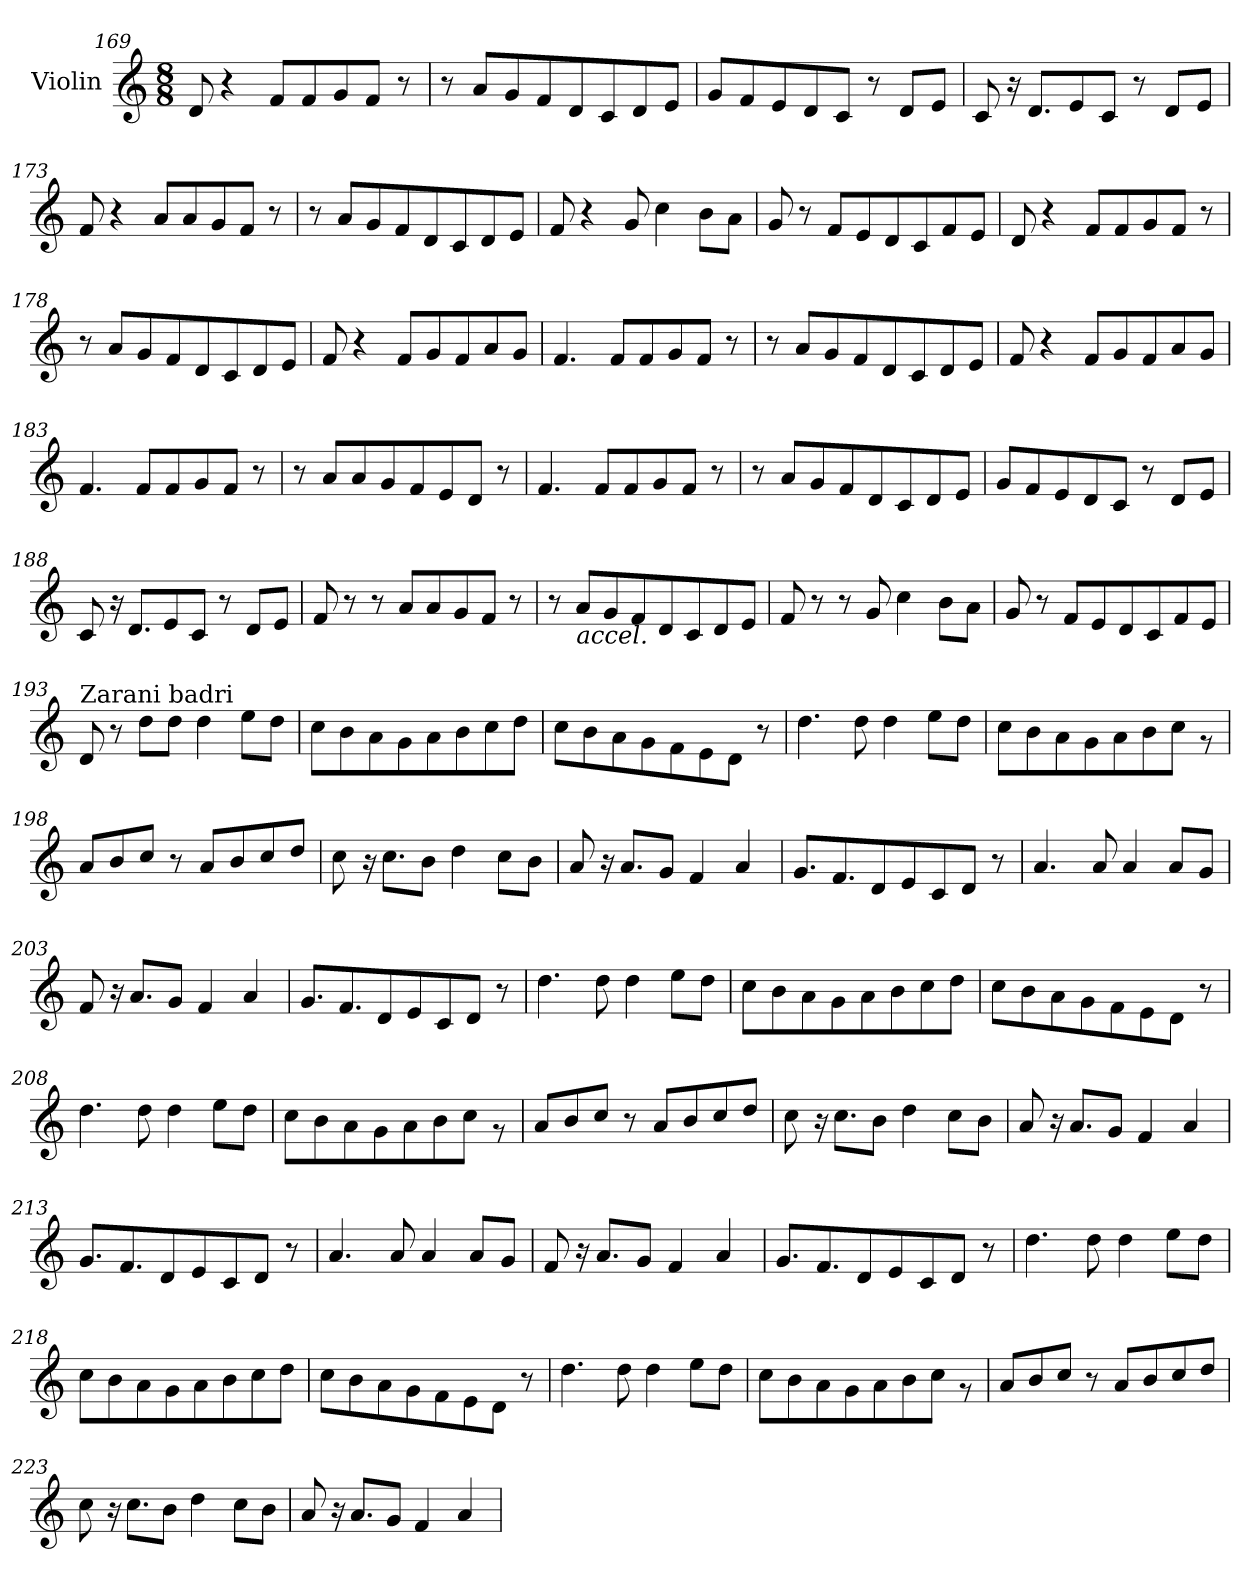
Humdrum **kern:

**kern
*part1
*staff1
*I"Violin
*clefG2
*k[]
*M8/8
=169
8d/
4r
8f/L
8f/
8g/
8f/J
8r
=170
8r
8a/L
8g/
8f/
8d/
8c/
8d/
8e/J
=171
8g/L
8f/
8e/
8d/
8c/J
8r
8d/L
8e/J
!!LO:LB:g=z
=172
8c/
16r
8.d/L
8e/
8c/J
8r
8d/L
8e/J
=173
8f/
4r
8a/L
8a/
8g/
8f/J
8r
=174
8r
8a/L
8g/
8f/
8d/
8c/
8d/
8e/J
=175
8f/
4r
8g/
4cc\
8b\L
8a\J
!!LO:LB:g=z
=176
8g/
8r
8f/L
8e/
8d/
8c/
8f/
8e/J
=177
8d/
4r
8f/L
8f/
8g/
8f/J
8r
=178
8r
8a/L
8g/
8f/
8d/
8c/
8d/
8e/J
=179
8f/
4r
8f/L
8g/
8f/
8a/
8g/J
!!LO:LB:g=z
=180
4.f/
8f/L
8f/
8g/
8f/J
8r
=181
8r
8a/L
8g/
8f/
8d/
8c/
8d/
8e/J
=182
8f/
4r
8f/L
8g/
8f/
8a/
8g/J
=183
4.f/
8f/L
8f/
8g/
8f/J
8r
!!LO:LB:g=z
=184
8r
8a/L
8a/
8g/
8f/
8e/
8d/J
8r
=185
4.f/
8f/L
8f/
8g/
8f/J
8r
=186
8r
8a/L
8g/
8f/
8d/
8c/
8d/
8e/J
=187
8g/L
8f/
8e/
8d/
8c/J
8r
8d/L
8e/J
!!LO:LB:g=z
=188
8c/
16r
8.d/L
8e/
8c/J
8r
8d/L
8e/J
=189
8f/
8r
8r
8a/L
8a/
8g/
8f/J
8r
=190
8r
!LO:TX:b:i:t=accel.
8a/L
8g/
8f/
8d/
8c/
8d/
8e/J
=191
8f/
8r
8r
8g/
4cc\
8b\L
8a\J
!!LO:LB:g=z
=192
8g/
8r
8f/L
8e/
8d/
8c/
8f/
8e/J
=193
*MM100
!LO:TX:a:t=Zarani badri
8d/
8r
8dd\L
8dd\J
4dd\
8ee\L
8dd\J
=194
8cc\L
8b\
8a\
8g\
8a\
8b\
8cc\
8dd\J
=195
8cc\L
8b\
8a\
8g\
8f\
8e\
8d\J
8r
!!LO:PB:g=z
=196
4.dd\
8dd\
4dd\
8ee\L
8dd\J
=197
8cc\L
8b\
8a\
8g\
8a\
8b\
8cc\J
8rg
=198
8a/L
8b/
8cc/J
8r
8a/L
8b/
8cc/
8dd/J
=199
8cc\
16r
8.cc\L
8b\J
4dd\
8cc\L
8b\J
=200
8a/
16r
8.a/L
8g/J
4f/
4a/
!!LO:LB:g=z
=201
8.g/L
8.f/
8d/
8e/
8c/
8d/J
8r
=202
4.a/
8a/
4a/
8a/L
8g/J
=203
8f/
16r
8.a/L
8g/J
4f/
4a/
=204
8.g/L
8.f/
8d/
8e/
8c/
8d/J
8r
=205
4.dd\
8dd\
4dd\
8ee\L
8dd\J
!!LO:LB:g=z
=206
8cc\L
8b\
8a\
8g\
8a\
8b\
8cc\
8dd\J
=207
8cc\L
8b\
8a\
8g\
8f\
8e\
8d\J
8r
=208
4.dd\
8dd\
4dd\
8ee\L
8dd\J
=209
8cc\L
8b\
8a\
8g\
8a\
8b\
8cc\J
8rg
!!LO:LB:g=z
=210
8a/L
8b/
8cc/J
8r
8a/L
8b/
8cc/
8dd/J
=211
8cc\
16r
8.cc\L
8b\J
4dd\
8cc\L
8b\J
=212
8a/
16r
8.a/L
8g/J
4f/
4a/
=213
8.g/L
8.f/
8d/
8e/
8c/
8d/J
8r
!!LO:LB:g=z
=214
4.a/
8a/
4a/
8a/L
8g/J
=215
8f/
16r
8.a/L
8g/J
4f/
4a/
=216
8.g/L
8.f/
8d/
8e/
8c/
8d/J
8r
=217
4.dd\
8dd\
4dd\
8ee\L
8dd\J
=218
8cc\L
8b\
8a\
8g\
8a\
8b\
8cc\
8dd\J
!!LO:LB:g=z
=219
8cc\L
8b\
8a\
8g\
8f\
8e\
8d\J
8r
=220
4.dd\
8dd\
4dd\
8ee\L
8dd\J
=221
8cc\L
8b\
8a\
8g\
8a\
8b\
8cc\J
8rg
=222
8a/L
8b/
8cc/J
8r
8a/L
8b/
8cc/
8dd/J
!!LO:LB:g=z
=223
8cc\
16r
8.cc\L
8b\J
4dd\
8cc\L
8b\J
=224
8a/
16r
8.a/L
8g/J
4f/
4a/
=
*-
